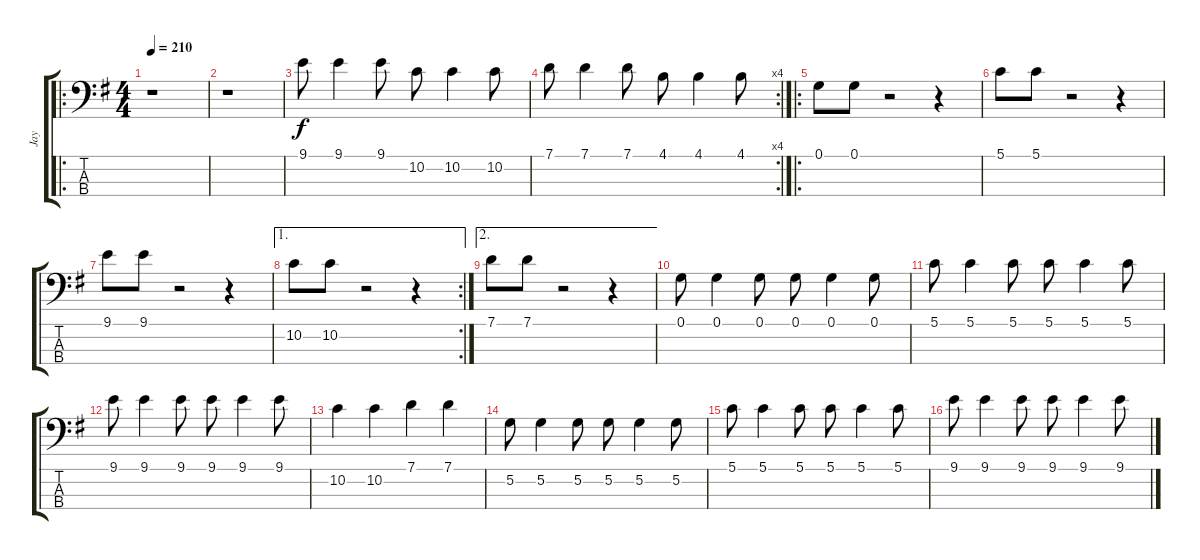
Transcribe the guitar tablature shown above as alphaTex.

\track ("Jay" "Jay") {instrument electricbasspick}
\staff {score tabs}
\tuning (G2 D2 A1 E1) {hide}
\ro
\ts (4 4)
\tempo 210
\clef f4
\ks g
r.1{dy f instrument electricbasspick} |
r.1 |
9.1.8 9.1.4 9.1.8 10.2.8 10.2.4 10.2.8 |
\rc 4
7.1.8 7.1.4 7.1.8 4.1.8 4.1.4 4.1.8 |
\ro
0.1.8 0.1.8 r.2 r.4 |
5.1.8 5.1.8 r.2 r.4 |
9.1.8 9.1.8 r.2 r.4 |
\ae 1
\rc 2
10.2.8 10.2.8 r.2 r.4 |
\ae 2
7.1.8 7.1.8 r.2 r.4 |
0.1.8 0.1.4 0.1.8 0.1.8 0.1.4 0.1.8 |
5.1.8 5.1.4 5.1.8 5.1.8 5.1.4 5.1.8 |
9.1.8 9.1.4 9.1.8 9.1.8 9.1.4 9.1.8 |
10.2.4 10.2.4 7.1.4 7.1.4 |
5.2.8 5.2.4 5.2.8 5.2.8 5.2.4 5.2.8 |
5.1.8 5.1.4 5.1.8 5.1.8 5.1.4 5.1.8 |
9.1.8 9.1.4 9.1.8 9.1.8 9.1.4 9.1.8
